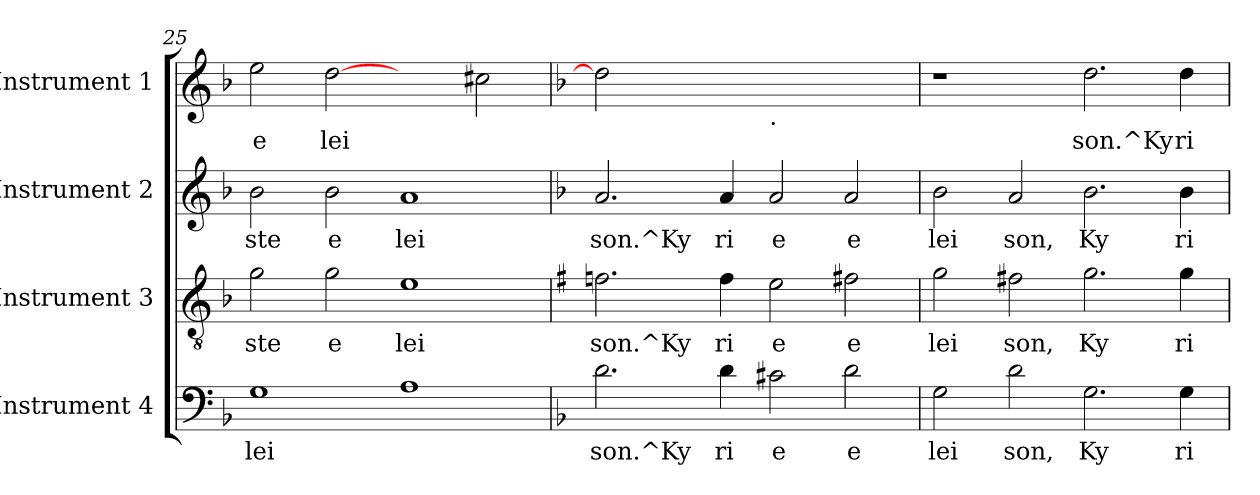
**kern	**text	**kern	**text	**kern	**text	**kern	**text
*part4	*part4	*part3	*part3	*part2	*part2	*part1	*part1
*staff4	*staff4	*staff3	*staff3	*staff2	*staff2	*staff1	*staff1
*I"Instrument 4	*	*I"Instrument 3	*	*I"Instrument 2	*	*I"Instrument 1	*
!!LO:LB:g=z
*clefF4	*	*clefGv2	*	*clefG2	*	*clefG2	*
*k[b-]	*	*k[b-]	*	*k[b-]	*	*k[b-]	*
*F:	*	*F:	*	*F:	*	*F:	*
=25	=25	=25	=25	=25	=25	=25	=25
!	!LO:LY:b:cj	!	!LO:LY:b:cj	!	!LO:LY:b:cj	!	!LO:LY:b:cj
1G	-lei	2g\	-ste	2b-\	ste	2ee\	e
!	!	!	!LO:LY:b:cj	!	!LO:LY:b:cj	!	!LO:LY:b:cj
.	.	2g\	e	2b-\	e	[2dd	lei
!	!LO:LY:b:cj	!	!LO:LY:b:cj	!	!LO:LY:b:cj	!	!
1A	.	1e	lei	1a	lei	2ryy	.
!	!	!	!	!	!	!	!LO:LY:b:cj
.	.	.	.	.	.	2cc#X\	.
=26	=26	=26	=26	=26	=26	=26	=26
*	*	*k[f#]	*	*	*	*	*
*	*	*G:	*	*	*	*	*
!	!LO:LY:b:cj	!	!LO:LY:b:cj	!	!LO:LY:b:cj	!	!
2.d\	son.^Ky	2.fn\	son.^Ky	2.a/	son.^Ky	2dd]	.
.	.	.	.	.	.	2ryy	.
!	!LO:LY:b:cj	!	!LO:LY:b:cj	!	!LO:LY:b:cj	!	!
4d\	ri	4f\	ri	4a/	ri	.	.
!	!	!	!	!	!	!LO:TX:b:t=.	!
!	!LO:LY:b:cj	!	!LO:LY:b:cj	!	!LO:LY:b:cj	!	!
2c#X\	e	2e\	e	2a/	e	1ryy	.
!	!LO:LY:b:cj	!	!LO:LY:b:cj	!	!LO:LY:b:cj	!	!
2d\	e	2f#X\	e	2a/	e	.	.
=27	=27	=27	=27	=27	=27	=27	=27
!	!LO:LY:b:cj	!	!LO:LY:b:cj	!	!LO:LY:b:cj	!	!
2G\	lei	2g\	lei	2b-\	lei	1r	.
!	!LO:LY:b:cj	!	!LO:LY:b:cj	!	!LO:LY:b:cj	!	!
2d\	son,	2f#X\	son,	2a/	son,	.	.
!	!LO:LY:b:cj	!	!LO:LY:b:cj	!	!LO:LY:b:cj	!	!LO:LY:b:cj
2.G\	Ky	2.g\	Ky	2.b-\	Ky	2.dd\	son.^Ky
!	!LO:LY:b:cj	!	!LO:LY:b:cj	!	!LO:LY:b:cj	!	!LO:LY:b:cj
4G\	ri	4g\	ri	4b-\	ri	4dd\	ri
=	=	=	=	=	=	=	=
*-	*-	*-	*-	*-	*-	*-	*-
